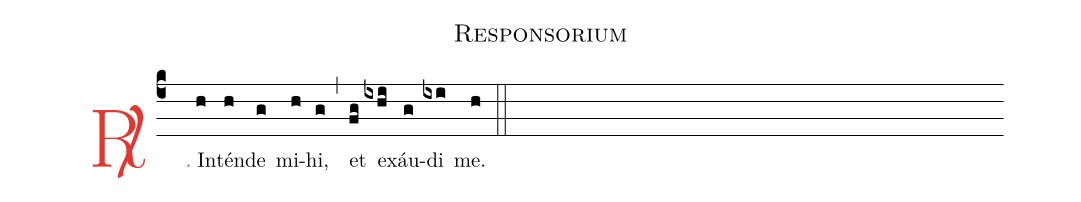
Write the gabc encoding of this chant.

name: Responsorium;
%%
(c4)

<nlba><c><sp>R/</sp>.</c>() In</nlba>(h)tén(h)de(g) mi(h)hi,(g) (,) et(fg) ex(ixhi)áu(g)di(ixi) me.(h)

(::)
